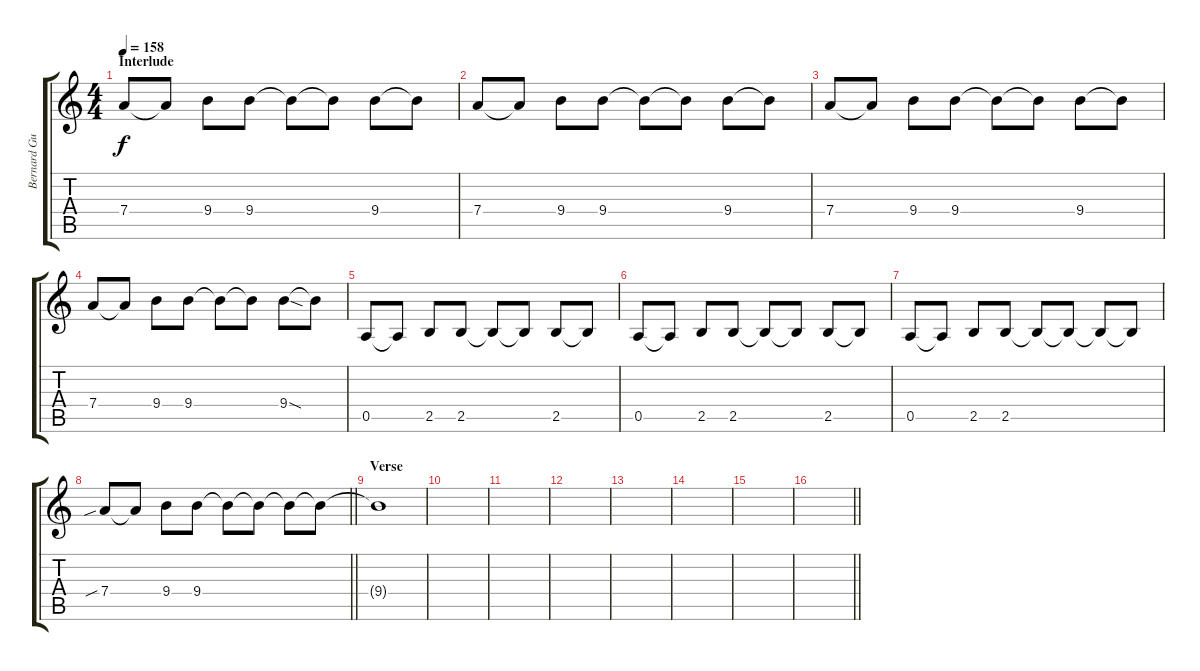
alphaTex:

\track ("Bernard Guitar 1" "Bernard Gu") {instrument electricguitarclean}
\staff {score tabs}
\tuning (E4 B3 G3 D3 A2 E2) {hide}
\ts (4 4)
\section ("" "Interlude")
\tempo 158
\clef g2
\ks c
7.4.8{dy f} 7.4{t}.8 9.4.8 9.4.8 9.4{t}.8 9.4{t}.8 9.4.8 9.4{t}.8 |
7.4.8 7.4{t}.8 9.4.8 9.4.8 9.4{t}.8 9.4{t}.8 9.4.8 9.4{t}.8 |
7.4.8 7.4{t}.8 9.4.8 9.4.8 9.4{t}.8 9.4{t}.8 9.4.8 9.4{t}.8 |
7.4.8 7.4{t}.8 9.4.8 9.4.8 9.4{t}.8 9.4{t}.8 9.4{sod}.8 9.4{t}.8 |
0.5.8 0.5{t}.8 2.5.8 2.5.8 2.5{t}.8 2.5{t}.8 2.5.8 2.5{t}.8 |
0.5.8 0.5{t}.8 2.5.8 2.5.8 2.5{t}.8 2.5{t}.8 2.5.8 2.5{t}.8 |
0.5.8 0.5{t}.8 2.5.8 2.5.8 2.5{t}.8 2.5{t}.8 2.5{t}.8 2.5{t}.8 |
\barLineRight lightlight
7.4{sib}.8 7.4{t}.8 9.4.8 9.4.8 9.4{t}.8 9.4{t}.8 9.4{t}.8 9.4{t}.8 |
\section ("" "Verse")
9.4{t}.1 |
|
|
|
|
|
|
\barLineRight lightlight
